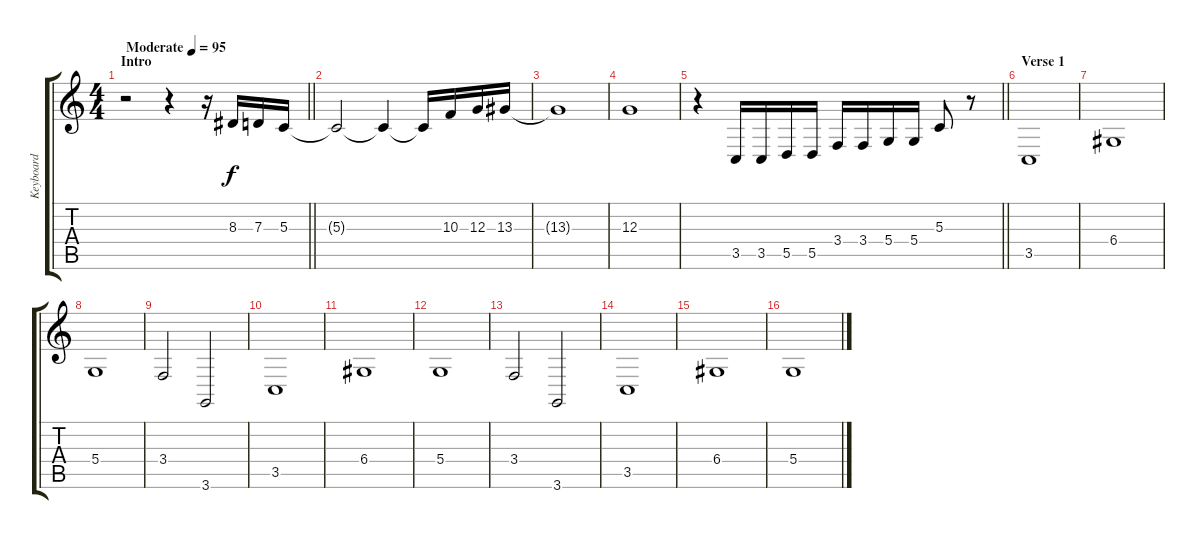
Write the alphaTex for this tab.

\track ("Keyboard" "Keyboard") {instrument stringensemble1}
\staff {score tabs}
\tuning (E4 B3 G3 D3 A2 E2) {hide}
\ts (4 4)
\section ("" "Intro")
\tempo (95 "Moderate")
\clef g2
\barLineRight lightlight
\ks c
r.2{dy f instrument stringensemble1} r.4 r.16 8.3.16 7.3.16 5.3.16 |
\section ("" "")
5.3{t}.2 5.3{t}.4 5.3{t}.16 10.3.16 12.3.16 13.3.16 |
13.3{t}.1 |
12.3.1 |
\barLineRight lightlight
r.4 3.5.16 3.5.16 5.5.16 5.5.16 3.4.16 3.4.16 5.4.16 5.4.16 5.3.8 r.8 |
\section ("" "Verse 1")
3.5.1 |
6.4.1 |
5.4.1 |
3.4.2 3.6.2 |
3.5.1 |
6.4.1 |
5.4.1 |
3.4.2 3.6.2 |
3.5.1 |
6.4.1 |
5.4.1
